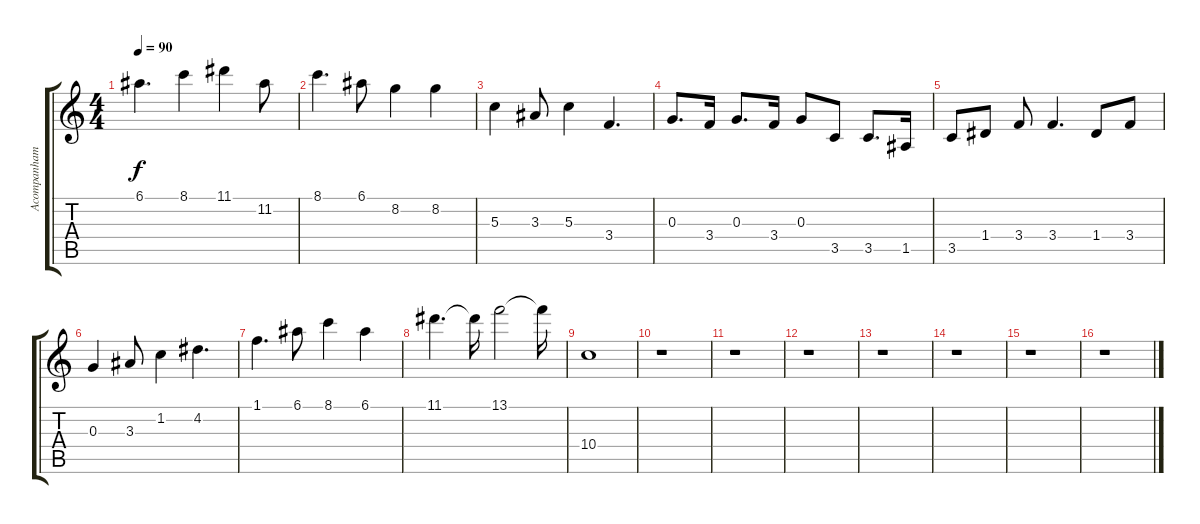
\track ("Acompanhamento do Solo" "Acompanham") {instrument guitarharmonics}
\staff {score tabs}
\tuning (E4 B3 G3 D3 A2 E2) {hide}
\ts (4 4)
\tempo 90
\clef g2
\ks c
6.1.4{d dy f} 8.1.4 11.1.4 11.2.8 |
8.1.4{d} 6.1.8 8.2.4 8.2.4 |
5.3.4 3.3.8 5.3.4 3.4.4{d} |
0.3.8{d} 3.4.16 0.3.8{d} 3.4.16 0.3.8 3.5.8 3.5.8{d} 1.5.16 |
3.5.8 1.4.8 3.4.8 3.4.4{d} 1.4.8 3.4.8 |
0.3.4 3.3.8 1.2.4 4.2.4{d} |
1.1.4{d} 6.1.8 8.1.4 6.1.4 |
11.1.4{d} 11.1{t}.16 13.1.2 13.1{t}.16 |
10.4.1 |
r.1 |
r.1 |
r.1 |
r.1 |
r.1 |
r.1 |
r.1
